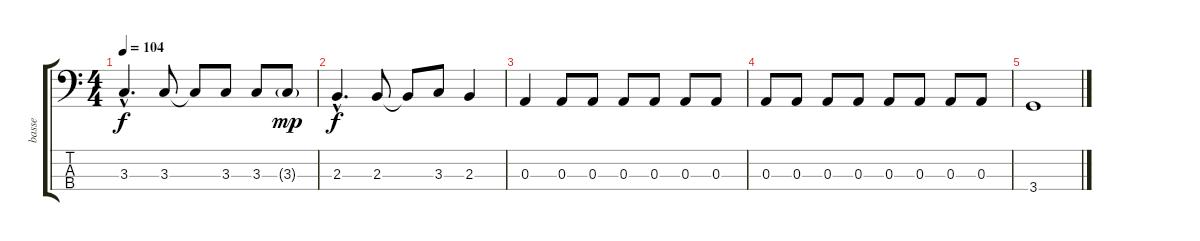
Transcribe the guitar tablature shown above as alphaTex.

\track ("basse" "basse") {instrument electricbassfinger}
\staff {score tabs}
\tuning (G2 D2 A1 E1) {hide}
\ts (4 4)
\tempo 104
\clef f4
\ks c
3.3{hac}.4{d dy f} 3.3.8 3.3{t}.8 3.3.8 3.3.8 3.3{g}.8{dy mp} |
2.3{hac}.4{d dy f} 2.3.8 2.3{t}.8 3.3.8 2.3.4 |
0.3.4 0.3.8 0.3.8 0.3.8 0.3.8 0.3.8 0.3.8 |
0.3.8 0.3.8 0.3.8 0.3.8 0.3.8 0.3.8 0.3.8 0.3.8 |
3.4.1
